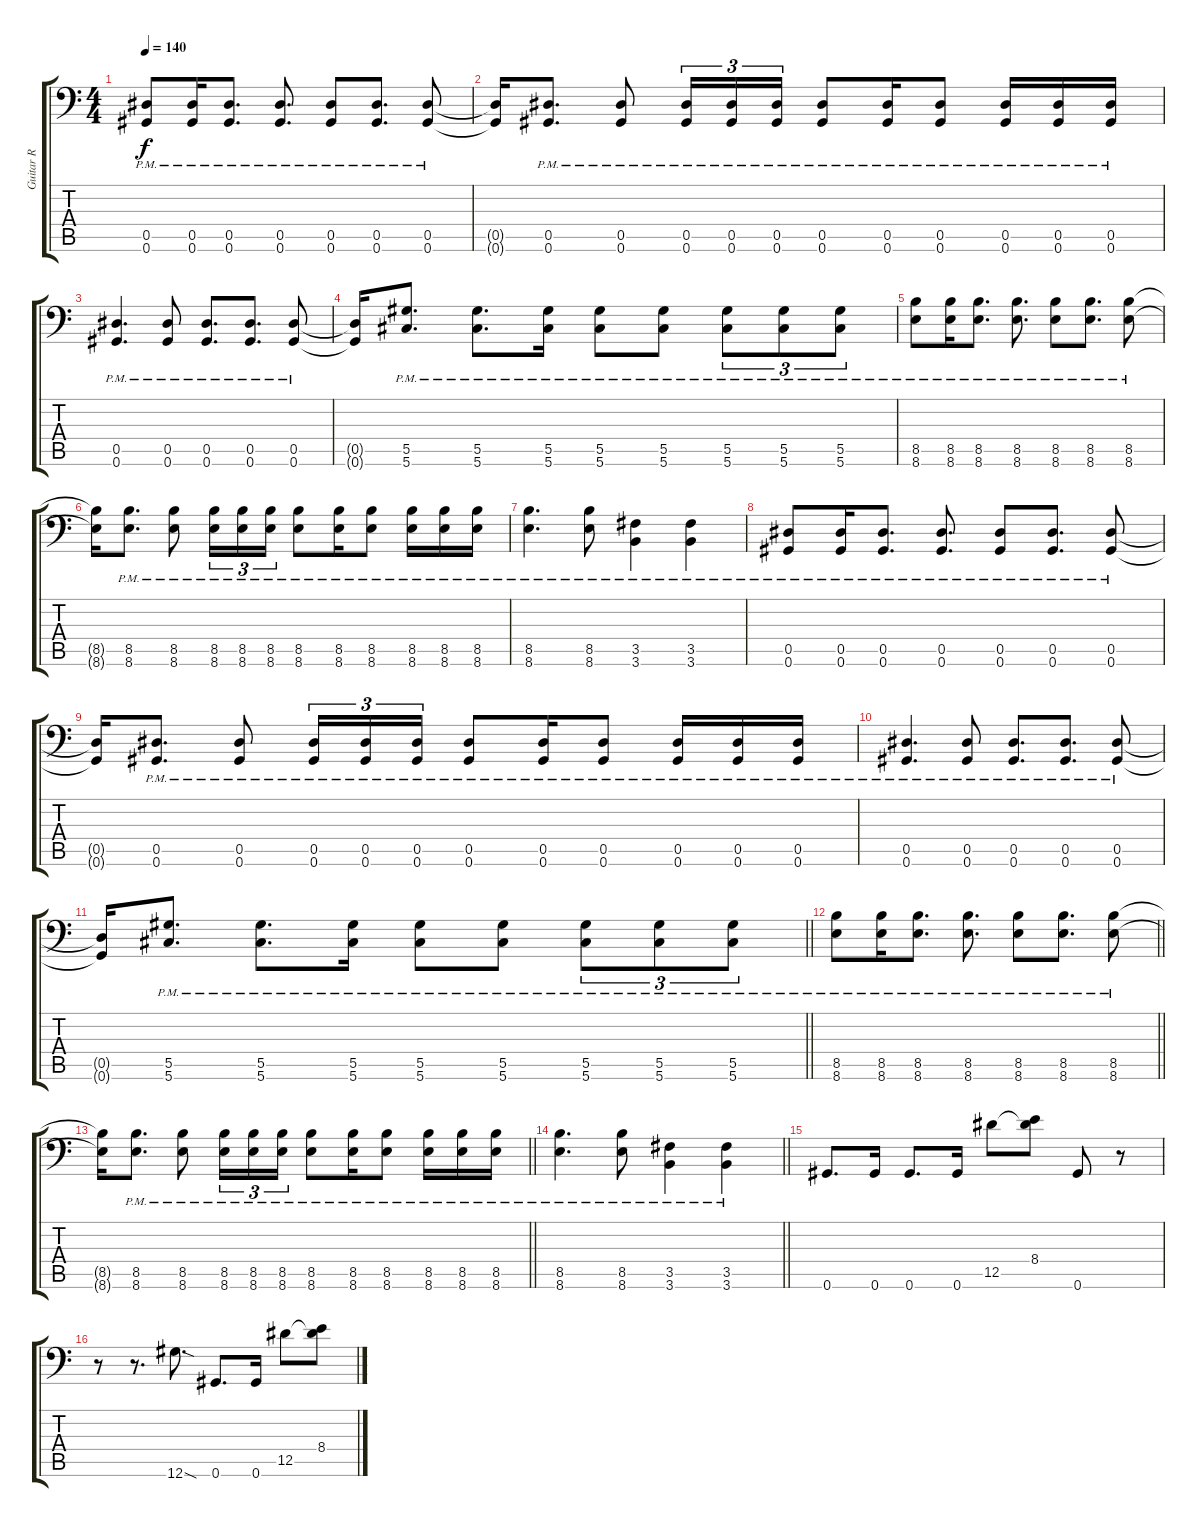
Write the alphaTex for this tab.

\track ("Guitar R" "Guitar R") {instrument distortionguitar}
\staff {score tabs}
\tuning (Bb3 F3 Db3 Ab2 Eb2 Ab1) {hide}
\ts (4 4)
\tempo 140
\clef f4
\ks c
(0.5{pm} 0.6{pm}).8{dy f volume 16 balance 16} (0.5{pm} 0.6{pm}).16 (0.5{pm} 0.6{pm}).8{d} (0.5{pm} 0.6{pm}).8{d} (0.5{pm} 0.6{pm}).8 (0.5{pm} 0.6{pm}).8{d} (0.5{pm} 0.6{pm}).8 |
(0.5{t} 0.6{t}).16 (0.5{pm} 0.6{pm}).8{d} (0.5{pm} 0.6{pm}).8 (0.5{pm} 0.6{pm}).16{tu (3 2)} (0.5{pm} 0.6{pm}).16{tu (3 2)} (0.5{pm} 0.6{pm}).16{tu (3 2)} (0.5{pm} 0.6{pm}).8 (0.5{pm} 0.6{pm}).16 (0.5{pm} 0.6{pm}).8 (0.5{pm} 0.6{pm}).16 (0.5{pm} 0.6{pm}).16 (0.5{pm} 0.6{pm}).16 |
(0.5{pm} 0.6{pm}).4{d} (0.5{pm} 0.6{pm}).8 (0.5{pm} 0.6{pm}).8{d} (0.5{pm} 0.6{pm}).8{d} (0.5{pm} 0.6{pm}).8 |
(0.5{t} 0.6{t}).16 (5.5{pm} 5.6{pm}).8{d} (5.5{pm} 5.6{pm}).8{d} (5.5{pm} 5.6{pm}).16 (5.5{pm} 5.6{pm}).8 (5.5{pm} 5.6{pm}).8 (5.5{pm} 5.6{pm}).8{tu (3 2)} (5.5{pm} 5.6{pm}).8{tu (3 2)} (5.5{pm} 5.6{pm}).8{tu (3 2)} |
(8.5{pm} 8.6{pm}).8 (8.5{pm} 8.6{pm}).16 (8.5{pm} 8.6{pm}).8{d} (8.5{pm} 8.6{pm}).8{d} (8.5{pm} 8.6{pm}).8 (8.5{pm} 8.6{pm}).8{d} (8.5{pm} 8.6{pm}).8 |
(8.5{t} 8.6{t}).16 (8.5{pm} 8.6{pm}).8{d} (8.5{pm} 8.6{pm}).8 (8.5{pm} 8.6{pm}).16{tu (3 2)} (8.5{pm} 8.6{pm}).16{tu (3 2)} (8.5{pm} 8.6{pm}).16{tu (3 2)} (8.5{pm} 8.6{pm}).8 (8.5{pm} 8.6{pm}).16 (8.5{pm} 8.6{pm}).8 (8.5{pm} 8.6{pm}).16 (8.5{pm} 8.6{pm}).16 (8.5{pm} 8.6{pm}).16 |
(8.5{pm} 8.6{pm}).4{d} (8.5{pm} 8.6{pm}).8 (3.5{pm} 3.6{pm}).4 (3.5{pm} 3.6{pm}).4 |
(0.5{pm} 0.6{pm}).8 (0.5{pm} 0.6{pm}).16 (0.5{pm} 0.6{pm}).8{d} (0.5{pm} 0.6{pm}).8{d} (0.5{pm} 0.6{pm}).8 (0.5{pm} 0.6{pm}).8{d} (0.5{pm} 0.6{pm}).8 |
(0.5{t} 0.6{t}).16 (0.5{pm} 0.6{pm}).8{d} (0.5{pm} 0.6{pm}).8 (0.5{pm} 0.6{pm}).16{tu (3 2)} (0.5{pm} 0.6{pm}).16{tu (3 2)} (0.5{pm} 0.6{pm}).16{tu (3 2)} (0.5{pm} 0.6{pm}).8 (0.5{pm} 0.6{pm}).16 (0.5{pm} 0.6{pm}).8 (0.5{pm} 0.6{pm}).16 (0.5{pm} 0.6{pm}).16 (0.5{pm} 0.6{pm}).16 |
(0.5{pm} 0.6{pm}).4{d} (0.5{pm} 0.6{pm}).8 (0.5{pm} 0.6{pm}).8{d} (0.5{pm} 0.6{pm}).8{d} (0.5{pm} 0.6{pm}).8 |
\barLineRight lightlight
(0.5{t} 0.6{t}).16 (5.5{pm} 5.6{pm}).8{d} (5.5{pm} 5.6{pm}).8{d} (5.5{pm} 5.6{pm}).16 (5.5{pm} 5.6{pm}).8 (5.5{pm} 5.6{pm}).8 (5.5{pm} 5.6{pm}).8{tu (3 2)} (5.5{pm} 5.6{pm}).8{tu (3 2)} (5.5{pm} 5.6{pm}).8{tu (3 2)} |
\barLineRight lightlight
(8.5{pm} 8.6{pm}).8 (8.5{pm} 8.6{pm}).16 (8.5{pm} 8.6{pm}).8{d} (8.5{pm} 8.6{pm}).8{d} (8.5{pm} 8.6{pm}).8 (8.5{pm} 8.6{pm}).8{d} (8.5{pm} 8.6{pm}).8 |
\barLineRight lightlight
(8.5{t} 8.6{t}).16 (8.5{pm} 8.6{pm}).8{d} (8.5{pm} 8.6{pm}).8 (8.5{pm} 8.6{pm}).16{tu (3 2)} (8.5{pm} 8.6{pm}).16{tu (3 2)} (8.5{pm} 8.6{pm}).16{tu (3 2)} (8.5{pm} 8.6{pm}).8 (8.5{pm} 8.6{pm}).16 (8.5{pm} 8.6{pm}).8 (8.5{pm} 8.6{pm}).16 (8.5{pm} 8.6{pm}).16 (8.5{pm} 8.6{pm}).16 |
\barLineRight lightlight
(8.5{pm} 8.6{pm}).4{d} (8.5{pm} 8.6{pm}).8 (3.5{pm} 3.6{pm}).4 (3.5{pm} 3.6{pm}).4 |
0.6.8{d} 0.6.16 0.6.8{d} 0.6.16 12.5.8 (8.4 12.5{t}).8 0.6.8 r.8 |
r.8 r.8{d} 12.6{sod}.8{d} 0.6.8{d} 0.6.16 12.5.8 (8.4 12.5{t}).8
